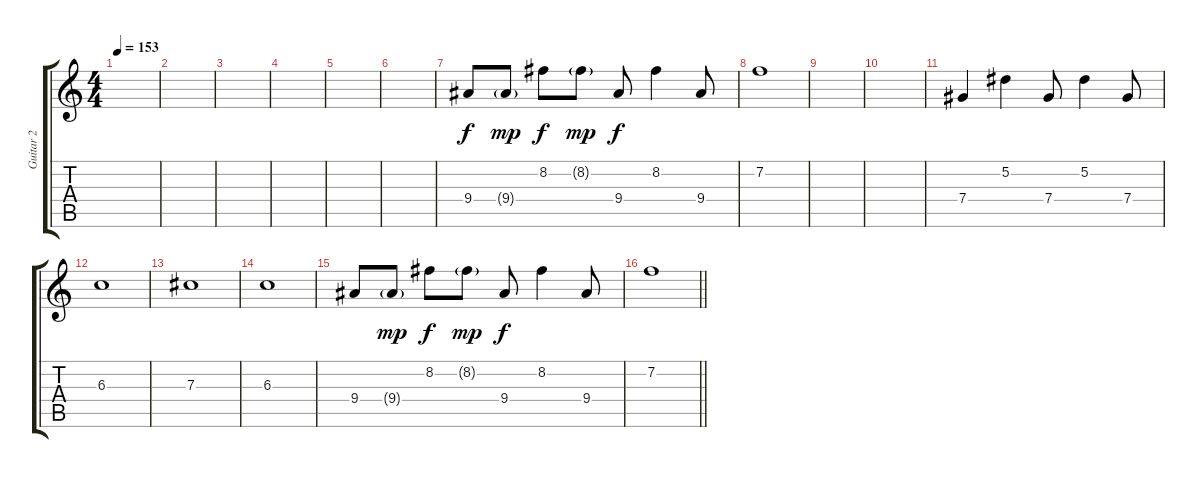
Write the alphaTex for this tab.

\track ("Guitar 2" "Guitar 2") {instrument electricguitarclean}
\staff {score tabs}
\tuning (Eb4 Bb3 Gb3 Db3 Ab2 Eb2) {hide}
\ts (4 4)
\tempo 153
\clef g2
\ks c
|
|
|
|
|
|
9.4.8 9.4{g}.8{dy mp} 8.2.8{dy f} 8.2{g}.8{dy mp} 9.4.8{dy f} 8.2.4 9.4.8 |
7.2.1 |
|
|
7.4.4 5.2.4 7.4.8 5.2.4 7.4.8 |
6.3.1 |
7.3.1 |
6.3.1 |
9.4.8 9.4{g}.8{dy mp} 8.2.8{dy f} 8.2{g}.8{dy mp} 9.4.8{dy f} 8.2.4 9.4.8 |
\barLineRight lightlight
7.2.1
